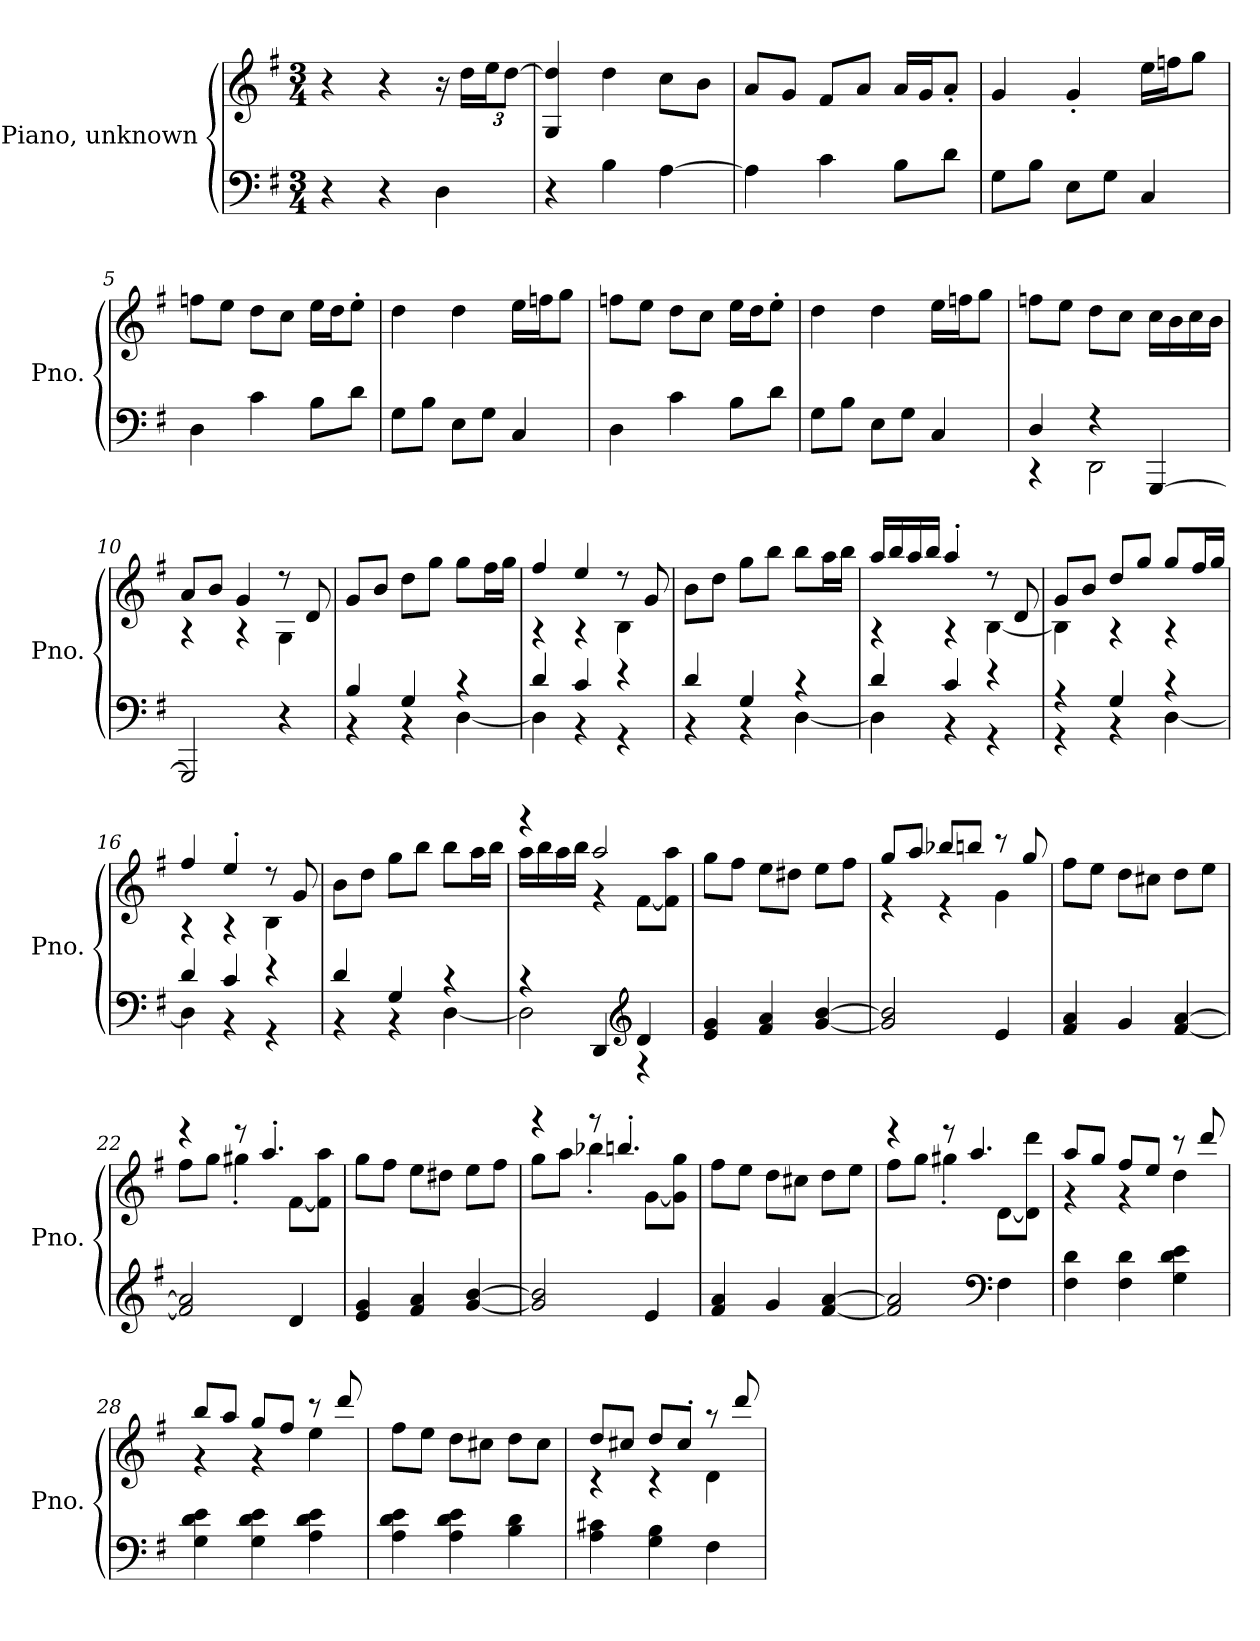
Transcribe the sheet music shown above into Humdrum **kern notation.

**kern	**kern
*part1	*part1
*staff2	*staff1
*I"Piano, unknown	*
*I'Pno.	*
*clefF4	*clefG2
*k[f#]	*k[f#]
*M3/4	*M3/4
*MM176	*MM176
=1	=1
4r	4r
4r	4r
4D\	16r
.	16dd\LL
*	*Xbrackettup
.	24ee\J
.	[12dd\J
=2	=2
4r	4G/ 4dd/]
4B\	4dd\
[4A\	8cc\L
.	8b\J
=3	=3
4A\]	8a/L
.	8g/J
4c\	8f#/L
.	8a/J
8B\L	16a/LL
.	16g/J
8d\J	8a'/J
=4	=4
8G\L	4g/
8B\J	.
8E\L	4g'/
8G\J	.
4C/	16ee\LL
.	16ffn\J
.	8gg\J
=5	=5
4D\	8ffn\L
.	8ee\J
4c\	8dd\L
.	8cc\J
8B\L	16ee\LL
.	16dd\J
8d\J	8ee'\J
=6	=6
8G\L	4dd\
8B\J	.
8E\L	4dd\
8G\J	.
4C/	16ee\LL
.	16ffn\J
.	8gg\J
!!LO:LB:g=z
=7	=7
4D\	8ffn\L
.	8ee\J
4c\	8dd\L
.	8cc\J
8B\L	16ee\LL
.	16dd\J
8d\J	8ee'\J
=8	=8
8G\L	4dd\
8B\J	.
8E\L	4dd\
8G\J	.
4C/	16ee\LL
.	16ffn\J
.	8gg\J
=9	=9
*^	*
4D/	4r	8ffn\L
.	.	8ee\J
4r	2DD\	8dd\L
.	.	8cc\J
[4GGG/	.	16cc\LL
.	.	16b\
.	.	16cc\
.	.	16b\JJ
*v	*v	*
=10	=10
*	*^
2GGG/]	8a/L	4r
.	8b/J	.
.	4g/	4r
4r	8r	4G\
.	8d/	.
*	*v	*v
=11	=11
*^	*
4B/	4r	8g/L
.	.	8b/J
4G/	4r	8dd\L
.	.	8gg\J
4r	[4D\	8gg\L
.	.	16ff#\L
.	.	16gg\JJ
=12	=12	=12
*	*	*^
4d/	4D\]	4ff#/	4r
4c/	4r	4ee/	4r
4r	4r	8r	4B\
.	.	8g/	.
*	*	*v	*v
!!LO:LB:g=z
=13	=13	=13
4d/	4r	8b\L
.	.	8dd\J
4G/	4r	8gg\L
.	.	8bb\J
4r	[4D\	8bb\L
.	.	16aa\L
.	.	16bb\JJ
=14	=14	=14
*	*	*^
4d/	4D\]	16aa/LL	4r
.	.	16bb/	.
.	.	16aa/	.
.	.	16bb/JJ	.
4c/	4r	4aa'/	4r
4r	4r	8r	[4B\
.	.	8d/	.
=15	=15	=15	=15
4r	4r	8g/L	4B\]
.	.	8b/J	.
4G/	4r	8dd/L	4r
.	.	8gg/J	.
4r	[4D\	8gg/L	4r
.	.	16ff#/L	.
.	.	16gg/JJ	.
=16	=16	=16	=16
4d/	4D\]	4ff#/	4r
4c/	4r	4ee'/	4r
4r	4r	8r	4B\
.	.	8g/	.
*	*	*v	*v
=17	=17	=17
4d/	4r	8b\L
.	.	8dd\J
4G/	4r	8gg\L
.	.	8bb\J
4r	[4D\	8bb\L
.	.	16aa\L
.	.	16bb\JJ
!!LO:LB:g=z
=18	=18	=18
*	*	*^
4r	2D\]	4r	16aa\LL
.	.	.	16bb\
.	.	.	16aa\
.	.	.	16bb\JJ
4DD/	.	2aa/	4r
*clefG2	*	*	*
4d/	4r	.	[8f#\L
.	.	.	8f#\] 8aa\J
*v	*v	*	*
*	*v	*v
=19	=19
4e/ 4g/	8gg\L
.	8ff#\J
4f#/ 4a/	8ee\L
.	8dd#X\J
[4g/ [4b/	8ee\L
.	8ff#\J
=20	=20
*	*^
2g/] 2b/]	8gg/L	4r
.	8aa/J	.
.	8bb-X/L	4r
.	8bbn/J	.
4e/	8r	4g\
.	8gg/	.
*	*v	*v
=21	=21
4f#/ 4a/	8ff#\L
.	8ee\J
4g/	8dd\L
.	8cc#X\J
[4f#/ [4a/	8dd\L
.	8ee\J
=22	=22
*	*^
2f#/] 2a/]	4r	8ff#\L
.	.	8gg\J
.	8r	4gg#X'\
.	4.aa'/	.
4d/	.	[8f#\L
.	.	8f#\] 8aa\J
*	*v	*v
!!LO:LB:g=z
=23	=23
4e/ 4g/	8gg\L
.	8ff#\J
4f#/ 4a/	8ee\L
.	8dd#X\J
[4g/ [4b/	8ee\L
.	8ff#\J
=24	=24
*	*^
2g/] 2b/]	4r	8gg\L
.	.	8aa\J
.	8r	4bb-X'\
.	4.bbn'/	.
4e/	.	[8g\L
.	.	8g\] 8gg\J
*	*v	*v
=25	=25
4f#/ 4a/	8ff#\L
.	8ee\J
4g/	8dd\L
.	8cc#X\J
[4f#/ [4a/	8dd\L
.	8ee\J
=26	=26
*	*^
2f#/] 2a/]	4r	8ff#\L
.	.	8gg\J
.	8r	4gg#X'\
.	4.aa/	.
*clefF4	*	*
4F#\	.	[8d\L
.	.	8d\] 8ddd\J
=27	=27	=27
4F#\ 4d\	8aa/L	4r
.	8gg/J	.
4F#\ 4d\	8ff#/L	4r
.	8ee/J	.
4G\ 4d\ 4e\	8r	4dd\
.	8ddd/	.
!!LO:LB:g=z	!!
=28	=28	=28
4G\ 4d\ 4e\	8bb/L	4r
.	8aa/J	.
4G\ 4d\ 4e\	8gg/L	4r
.	8ff#/J	.
4A\ 4d\ 4e\	8r	4ee\
.	8ddd/	.
*	*v	*v
=29	=29
4A\ 4d\ 4e\	8ff#\L
.	8ee\J
4A\ 4d\ 4e\	8dd\L
.	8cc#X\J
4B\ 4d\	8dd\L
.	8cc#\J
=30	=30
*	*^
4A\ 4c#X\	8dd/L	4r
.	8cc#X/J	.
4G\ 4B\	8dd/L	4r
.	8cc#'/J	.
4F#\	8r	4d\
.	8ddd/	.
*	*v	*v
=	=
*-	*-
